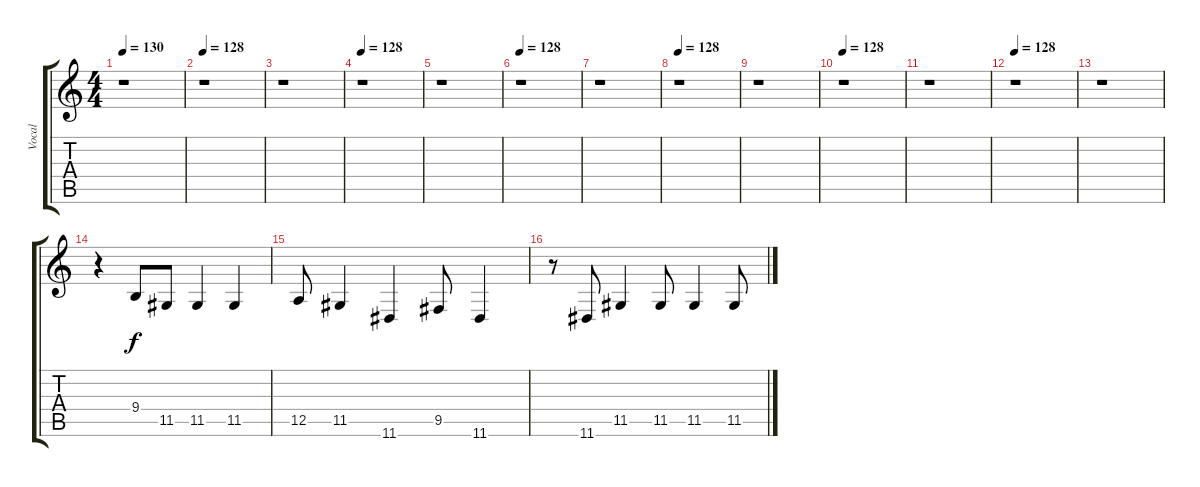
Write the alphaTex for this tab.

\track ("Vocal" "Vocal") {instrument tenorsax}
\staff {score tabs}
\tuning (E4 B3 G3 D3 A2 E2) {hide}
\ts (4 4)
\tempo 130
\clef g2
\ks c
r.1{dy f} |
\tempo 128
r.1 |
r.1 |
\tempo 128
r.1 |
r.1 |
\tempo 128
r.1 |
r.1 |
\tempo 128
r.1 |
r.1 |
\tempo 128
r.1 |
r.1 |
\tempo 128
r.1 |
r.1 |
r.4 9.4.8 11.5.8 11.5.4 11.5.4 |
12.5.8 11.5.4 11.6.4 9.5.8 11.6.4 |
r.8 11.6.8 11.5.4 11.5.8 11.5.4 11.5.8
